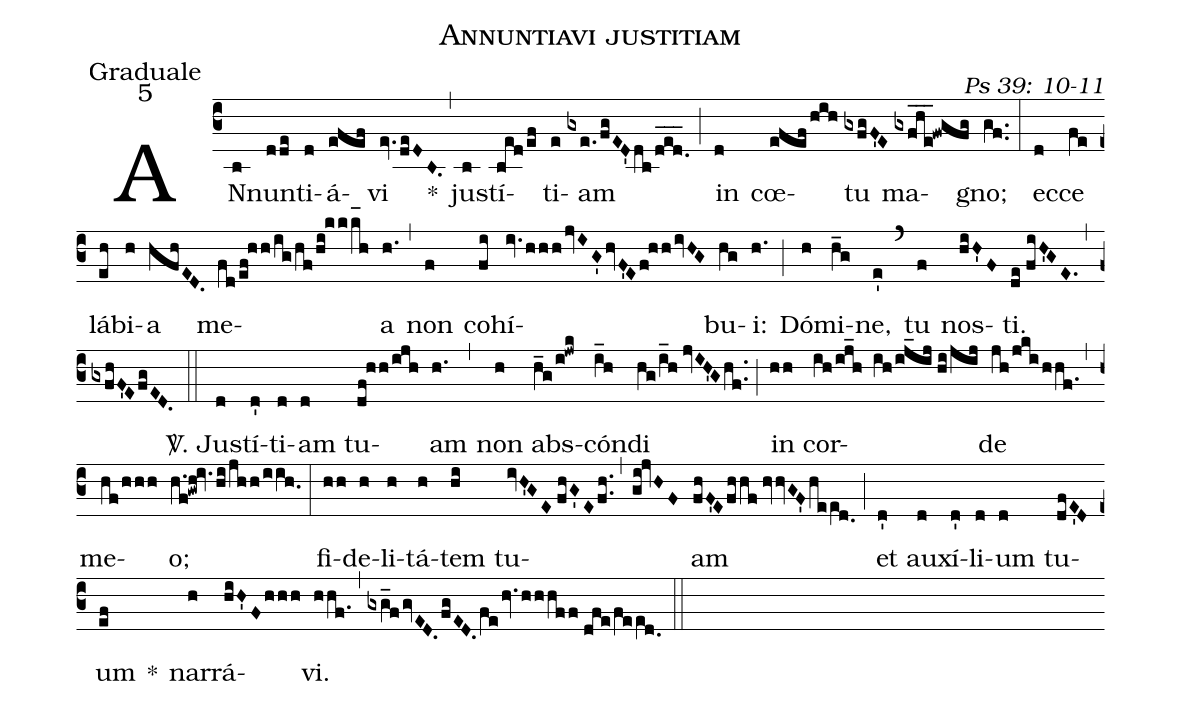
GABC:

name: Annuntiavi justitiam;
office-part: Graduale;
mode: 5;
commentary: Ps 39: 10-11;
%%
(c3) AN(b)nun(dde)ti(d)á(efef)vi(ev.deDB.0) *(,) jus(b)tí(bed/ef)ti(e)am(gxe./fgED'db/d_e_d._) (;) in(d) cœ(efefhih)tu(gxfgF'E) ma(gxfhe___!fwgfg)gno;(gf..) (:)
ec(d)ce(fe) lá(eh)bi(h)a(hfhED.) me(fd/ef!hh/ig/hf/hi!kkk_[hl:1]h)a(h.) (,) non(f) co(fi)hí(iv.hhhjvIG'hvF'Ef!hhivHG)bu(hg)i:(h.) (;) Dó(h)mi(h_g)ne,(e') (`) tu(f) nos(hiH'F)ti.(de//fiH'GE.) (,) (gxfhF'EfgED.) (::)
<sp>V/</sp>. Jus(d)tí(d')ti(d)am(d) tu(df!hh/ijh)am(h.) (,) non(h) abs(h_g/i!jwk)cón(i_h)di(hg/i_h//jvIH'Ghf..) (;) in(hh) cor(ih/ij_h ih/ij_ij//hi/jij)de(jh/jkihhf.) (,) me(hf/hhh)o;(h.f!gwh!iv.hi/!jh/!h/iih.0) (:)
fi(hh)de(h)li(h)tá(h)tem(hi) tu(ivH'GE//fhG'Efh..)(,)(gi!jvHF)am(fhF'Efhhf//hvvGF'/!hee[ll:1]d.0) (;) et(d') au(d)xí(d')li(d)um(d) tu(dfE'D)um(ef) *() nar(h)rá(hiH'Fhhh)vi.(hhf.) (,) (gxg_f/!gvED./!fgED.fehv./!hhhff//dfe/fee[ll:1]d.0) (::)
